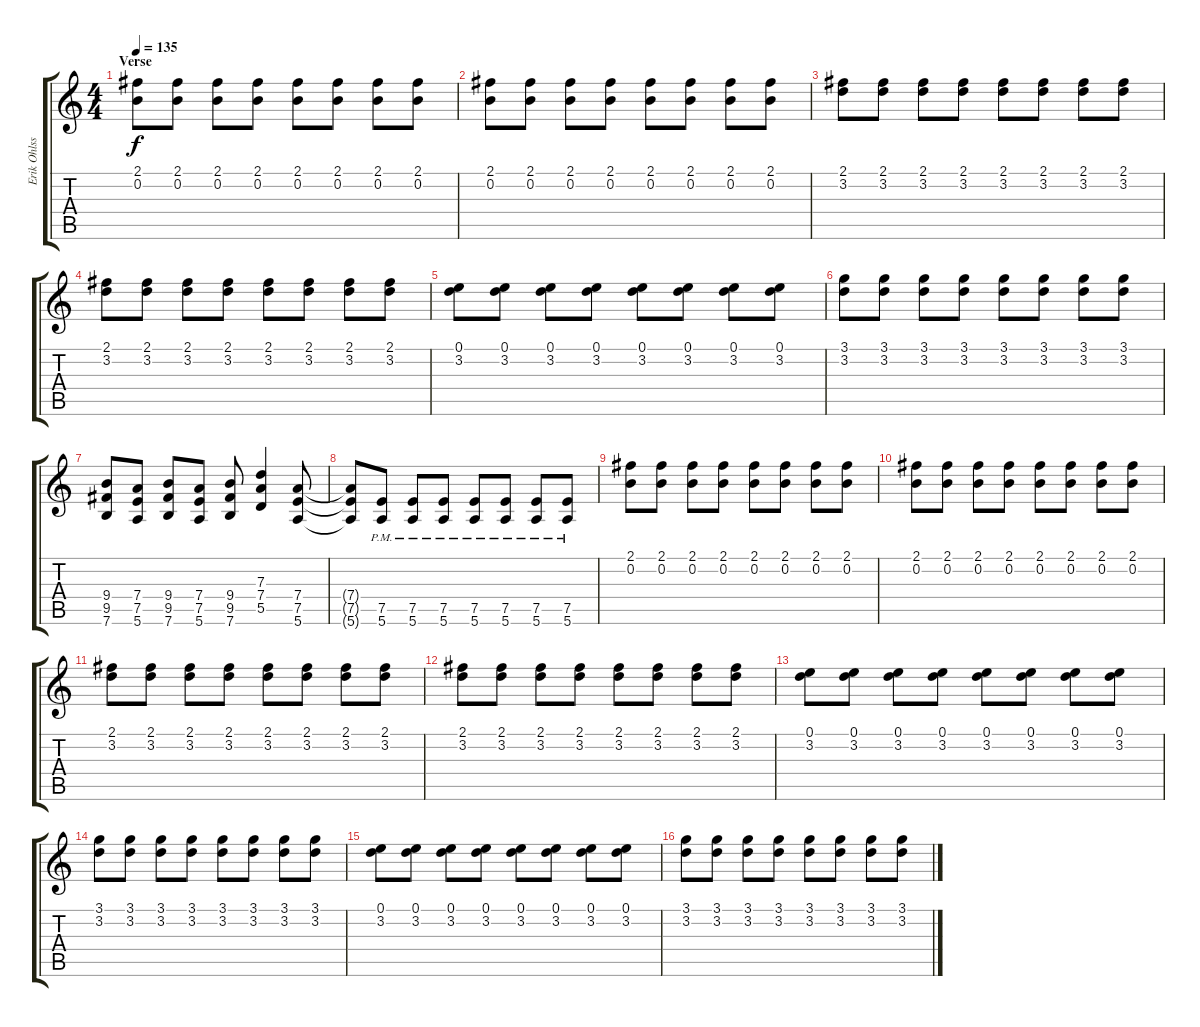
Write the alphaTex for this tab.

\track ("Erik Ohlsson" "Erik Ohlss") {instrument distortionguitar}
\staff {score tabs}
\tuning (E4 B3 G3 D3 A2 E2) {hide}
\ts (4 4)
\section ("" "Verse")
\tempo 135
\clef g2
\ks c
(2.1 0.2).8{dy f} (2.1 0.2).8 (2.1 0.2).8 (2.1 0.2).8 (2.1 0.2).8 (2.1 0.2).8 (2.1 0.2).8 (2.1 0.2).8 |
(2.1 0.2).8 (2.1 0.2).8 (2.1 0.2).8 (2.1 0.2).8 (2.1 0.2).8 (2.1 0.2).8 (2.1 0.2).8 (2.1 0.2).8 |
(2.1 3.2).8 (2.1 3.2).8 (2.1 3.2).8 (2.1 3.2).8 (2.1 3.2).8 (2.1 3.2).8 (2.1 3.2).8 (2.1 3.2).8 |
(2.1 3.2).8 (2.1 3.2).8 (2.1 3.2).8 (2.1 3.2).8 (2.1 3.2).8 (2.1 3.2).8 (2.1 3.2).8 (2.1 3.2).8 |
(0.1 3.2).8 (0.1 3.2).8 (0.1 3.2).8 (0.1 3.2).8 (0.1 3.2).8 (0.1 3.2).8 (0.1 3.2).8 (0.1 3.2).8 |
(3.1 3.2).8 (3.1 3.2).8 (3.1 3.2).8 (3.1 3.2).8 (3.1 3.2).8 (3.1 3.2).8 (3.1 3.2).8 (3.1 3.2).8 |
(9.4 9.5 7.6).8 (7.4 7.5 5.6).8 (9.4 9.5 7.6).8 (7.4 7.5 5.6).8 (9.4 9.5 7.6).8 (7.3 7.4 5.5).4 (7.4 7.5 5.6).8 |
(7.4{t} 7.5{t} 5.6{t}).8 (7.5{pm} 5.6{pm}).8 (7.5{pm} 5.6{pm}).8 (7.5{pm} 5.6{pm}).8 (7.5{pm} 5.6{pm}).8 (7.5{pm} 5.6{pm}).8 (7.5{pm} 5.6{pm}).8 (7.5{pm} 5.6{pm}).8 |
(2.1 0.2).8 (2.1 0.2).8 (2.1 0.2).8 (2.1 0.2).8 (2.1 0.2).8 (2.1 0.2).8 (2.1 0.2).8 (2.1 0.2).8 |
(2.1 0.2).8 (2.1 0.2).8 (2.1 0.2).8 (2.1 0.2).8 (2.1 0.2).8 (2.1 0.2).8 (2.1 0.2).8 (2.1 0.2).8 |
(2.1 3.2).8 (2.1 3.2).8 (2.1 3.2).8 (2.1 3.2).8 (2.1 3.2).8 (2.1 3.2).8 (2.1 3.2).8 (2.1 3.2).8 |
(2.1 3.2).8 (2.1 3.2).8 (2.1 3.2).8 (2.1 3.2).8 (2.1 3.2).8 (2.1 3.2).8 (2.1 3.2).8 (2.1 3.2).8 |
(0.1 3.2).8 (0.1 3.2).8 (0.1 3.2).8 (0.1 3.2).8 (0.1 3.2).8 (0.1 3.2).8 (0.1 3.2).8 (0.1 3.2).8 |
(3.1 3.2).8 (3.1 3.2).8 (3.1 3.2).8 (3.1 3.2).8 (3.1 3.2).8 (3.1 3.2).8 (3.1 3.2).8 (3.1 3.2).8 |
(0.1 3.2).8 (0.1 3.2).8 (0.1 3.2).8 (0.1 3.2).8 (0.1 3.2).8 (0.1 3.2).8 (0.1 3.2).8 (0.1 3.2).8 |
(3.1 3.2).8 (3.1 3.2).8 (3.1 3.2).8 (3.1 3.2).8 (3.1 3.2).8 (3.1 3.2).8 (3.1 3.2).8 (3.1 3.2).8
